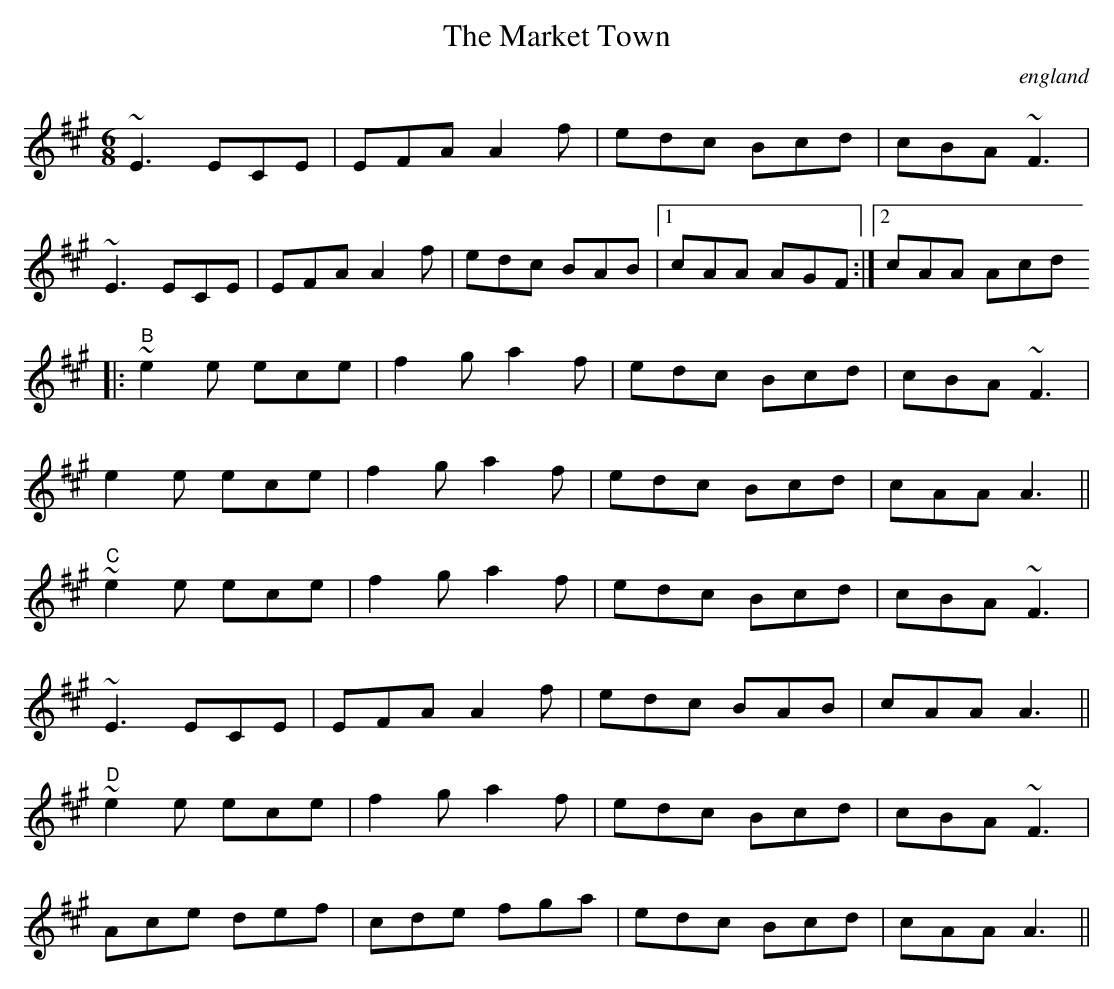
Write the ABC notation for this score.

X:1
T:Market Town, The
O:england
M:6/8
L:1/8
K:A
~E3 ECE|EFA A2f|edc Bcd|cBA ~F3|
~E3 ECE|EFA A2f|edc BAB|1 cAA AGF:|2 cAA Acd
|:"B"~e2e ece|f2g a2f|edc Bcd|cBA ~F3|
e2e ece|f2g a2f|edc Bcd|cAA A3||
"C"~e2e ece|f2g a2f|edc Bcd|cBA ~F3|
~E3 ECE|EFA A2f|edc BAB|cAA A3||
"D"~e2e ece|f2g a2f|edc Bcd|cBA ~F3|
Ace def|cde fga|edc Bcd|cAA A3||
